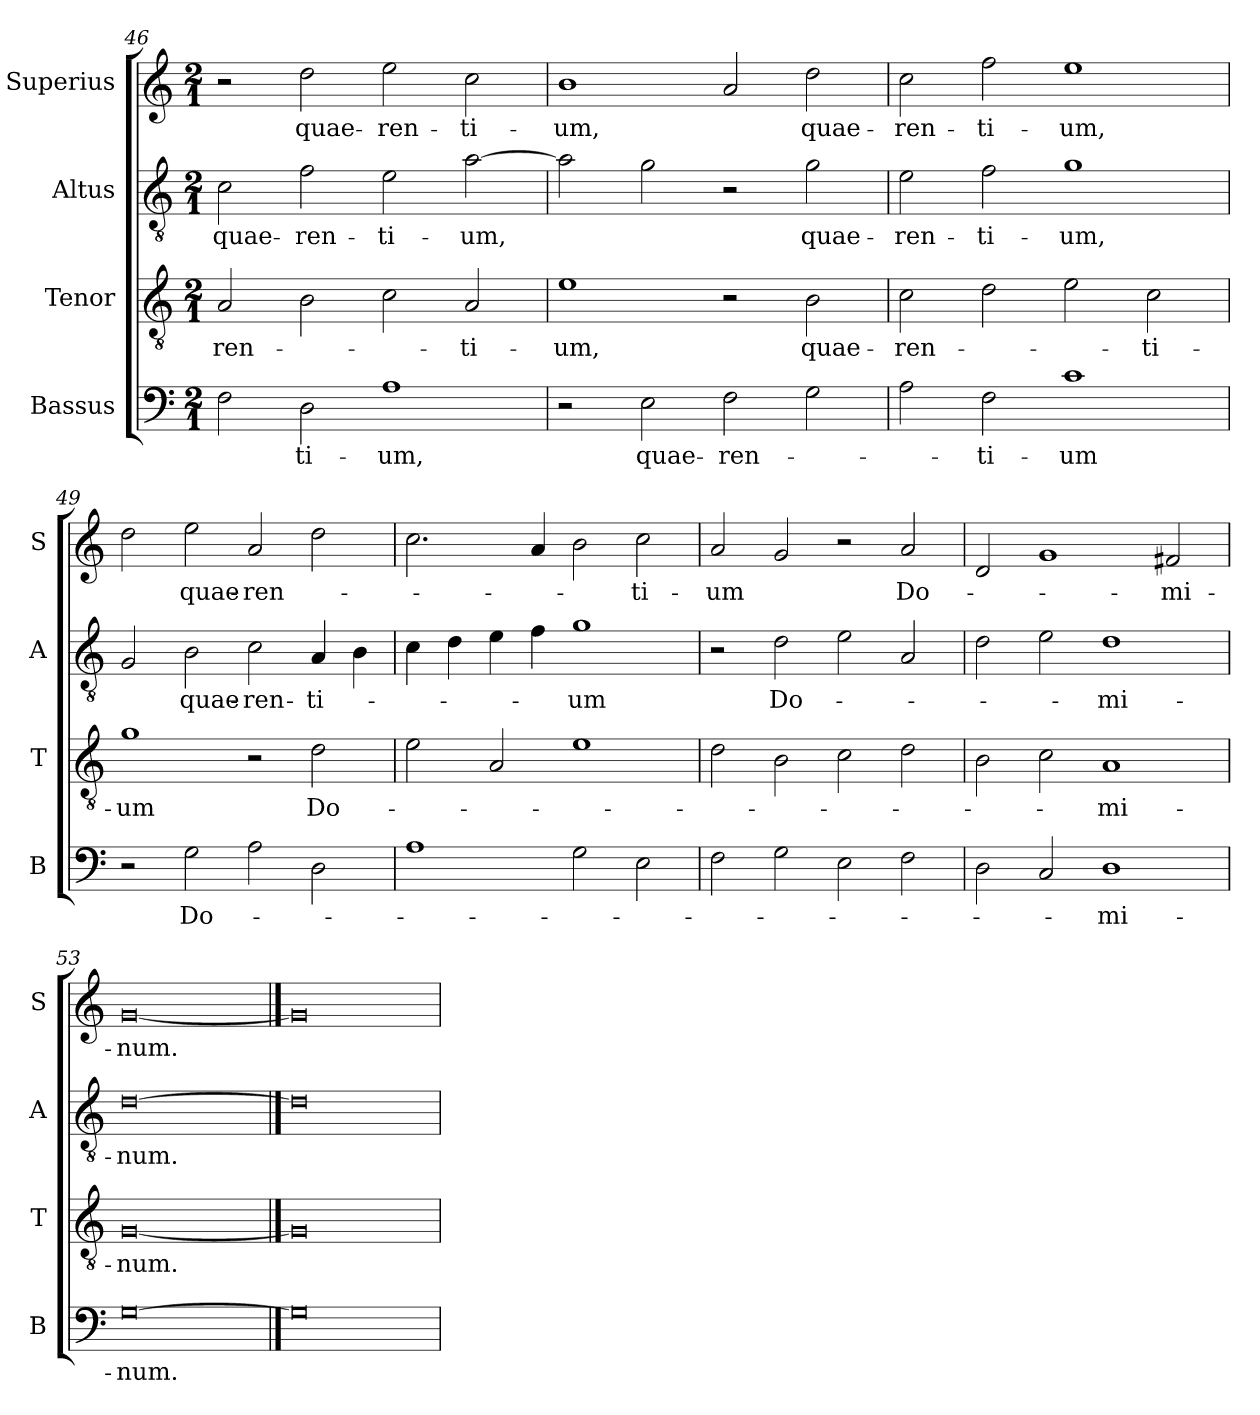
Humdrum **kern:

**kern	**text	**kern	**text	**kern	**text	**kern	**text
*part4	*part4	*part3	*part3	*part2	*part2	*part1	*part1
*staff4	*staff4	*staff3	*staff3	*staff2	*staff2	*staff1	*staff1
*I"Bassus	*	*I"Tenor	*	*I"Altus	*	*I"Superius	*
*I'B	*	*I'T	*	*I'A	*	*I'S	*
*clefF4	*	*clefGv2	*	*clefGv2	*	*clefG2	*
*k[]	*	*k[]	*	*k[]	*	*k[]	*
*M2/1	*	*M2/1	*	*M2/1	*	*M2/1	*
=46	=46	=46	=46	=46	=46	=46	=46
2F	.	2A	-ren-	2c	quae-	2r	.
2D	-ti-	2B	.	2f	-ren-	2dd	quae-
1A	-um,	2c	.	2e	-ti-	2ee	-ren-
.	.	2A	-ti-	[2a	-um,	2cc	-ti-
=47	=47	=47	=47	=47	=47	=47	=47
2r	.	1e	-um,	2a]	.	1b	-um,
2E	quae-	.	.	2g	.	.	.
2F	-ren-	2r	.	2r	.	2a	.
2G	.	2B	quae-	2g	quae-	2dd	quae-
=48	=48	=48	=48	=48	=48	=48	=48
2A	.	2c	-ren-	2e	-ren-	2cc	-ren-
2F	-ti-	2d	.	2f	-ti-	2ff	-ti-
1c	-um	2e	.	1g	-um,	1ee	-um,
.	.	2c	-ti-	.	.	.	.
=49	=49	=49	=49	=49	=49	=49	=49
2r	.	1g	-um	2G	.	2dd	.
2G	Do-	.	.	2B	quae-	2ee	quae-
2A	.	2r	.	2c	-ren-	2a	-ren-
2D	.	2d	Do-	4A	-ti-	2dd	.
.	.	.	.	4B	.	.	.
=50	=50	=50	=50	=50	=50	=50	=50
1A	.	2e	.	4c	.	2.cc	.
.	.	.	.	4d	.	.	.
.	.	2A	.	4e	.	.	.
.	.	.	.	4f	.	4a	.
2G	.	1e	.	1g	-um	2b	.
2E	.	.	.	.	.	2cc	-ti-
=51	=51	=51	=51	=51	=51	=51	=51
2F	.	2d	.	2r	.	2a	-um
2G	.	2B	.	2d	Do-	2g	.
2E	.	2c	.	2e	.	2r	.
2F	.	2d	.	2A	.	2a	Do-
=52	=52	=52	=52	=52	=52	=52	=52
2D	.	2B	.	2d	.	2d	.
2C	.	2c	.	2e	.	1g	.
1D	-mi-	1A	-mi-	1d	-mi-	.	.
.	.	.	.	.	.	2f#X	-mi-
=53	=53	=53	=53	=53	=53	=53	=53
[0G	-num.	[0G	-num.	[0d	-num.	[0g	-num.
==54	==54	==54	==54	==54	==54	==54	==54
0G]	.	0G]	.	0d]	.	0g]	.
=	=	=	=	=	=	=	=
*-	*-	*-	*-	*-	*-	*-	*-
